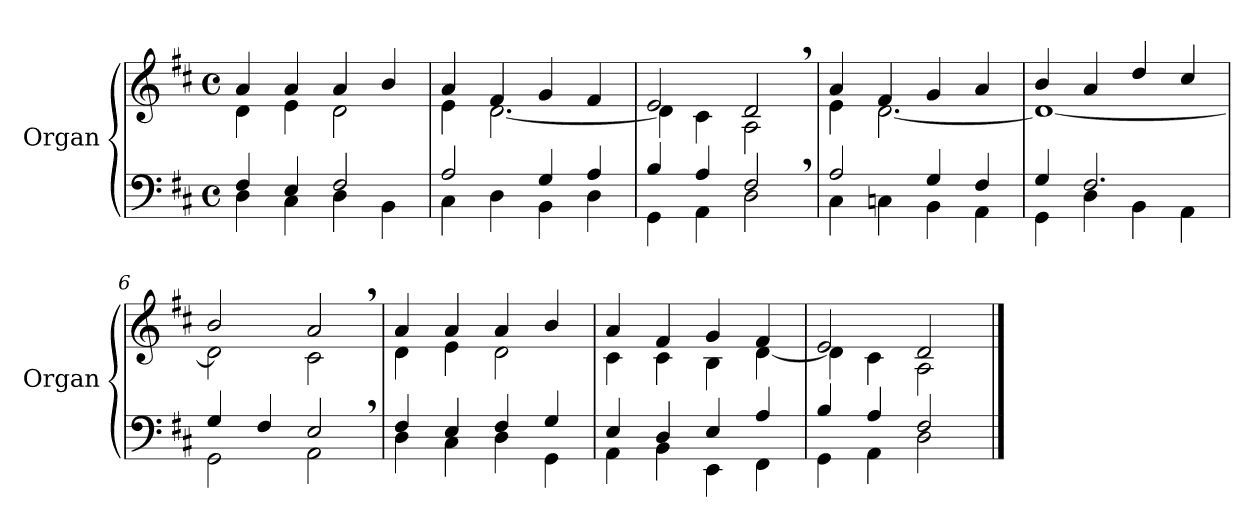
**kern	**kern
*part1	*part1
*staff2	*staff1
*I"Organ	*
*I'Organ	*
*clefF4	*clefG2
*k[f#c#]	*k[f#c#]
*M4/4	*M4/4
*met(c)	*met(c)
=1	=1
*^	*^
4F#/	4D\	4a/	4d\
4E/	4C#\	4a/	4e\
2F#/	4D\	4a/	2d\
.	4BB\	4b/	.
=2	=2	=2	=2
2A/	4C#\	4a/	4e\
.	4D\	4f#/	[<2.d\
4G/	4BB\	4g/	.
4A/	4D\	4f#/	.
=3	=3	=3	=3
4B/	4GG\	2e/	4d\]
4A/	4AA\	.	4c#\
2F#,/	2D\	2d,/	2A\
=4	=4	=4	=4
2A/	4C#\	4a/	4e\
.	4Cn\	4f#/	[<2.d\
4G/	4BB\	4g/	.
4F#/	4AA\	4a/	.
=5	=5	=5	=5
4G/	4GG\	4b/	1d_<
2.F#/	4D\	4a/	.
.	4BB\	4dd/	.
.	4AA\	4cc#/	.
=6	=6	=6	=6
4G/	2GG\	2b/	2d\]
4F#/	.	.	.
2E,/	2AA\	2a,/	2c#\
=7	=7	=7	=7
4F#/	4D\	4a/	4d\
4E/	4C#\	4a/	4e\
4F#/	4D\	4a/	2d\
4G/	4GG\	4b/	.
=8	=8	=8	=8
4E/	4AA\	4a/	4c#\
4D/	4BB\	4f#/	4c#\
4E/	4EE\	4g/	4B\
4A/	4FF#\	4f#/	[<4d\
=9	=9	=9	=9
4B/	4GG\	2e/	4d\]
4A/	4AA\	.	4c#\
2F#/	2D\	2d/	2A\
*v	*v	*	*
*	*v	*v
==	==
*-	*-
